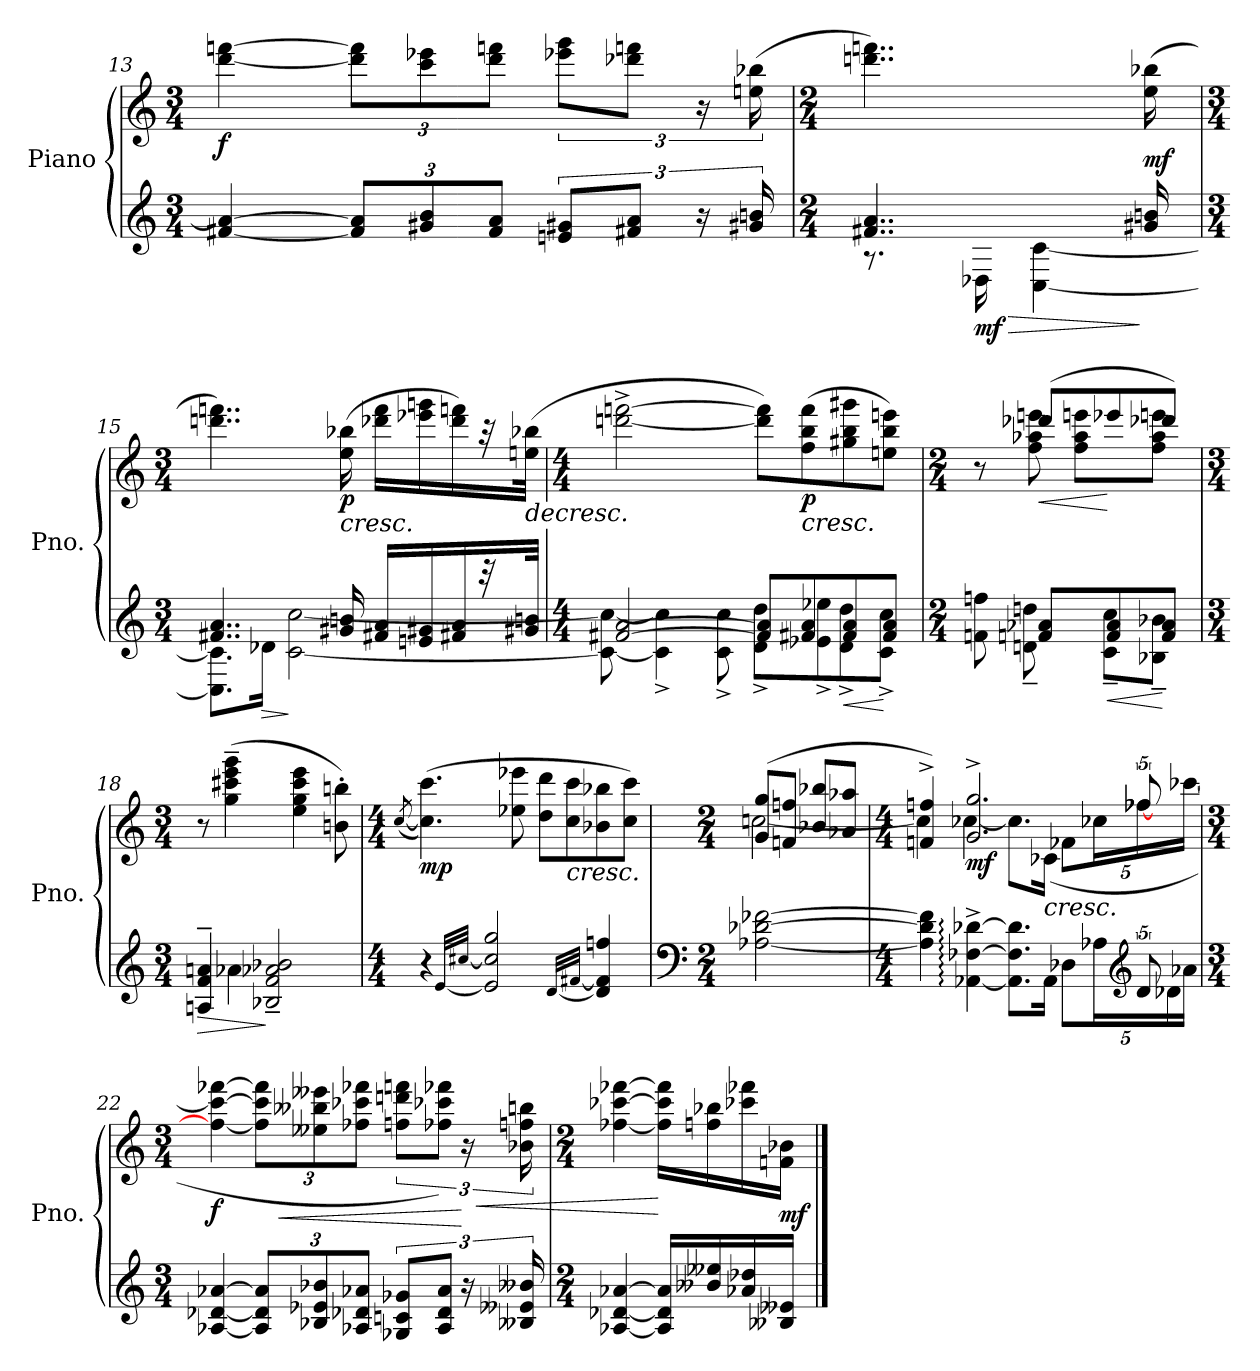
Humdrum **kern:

**kern	**kern	**dynam
*part1	*part1	*part1
*staff2	*staff1	*staff1/2
*I"Piano	*	*
*I'Pno.	*	*
*clefG2	*clefG2	*
*k[]	*k[]	*
*M3/4	*M3/4	*
=13	=13	=13
!	!	!LO:DY:b
[4f#X/ 4a/_	[4ddd\ [4fffn\	f
*Xbrackettup	*Xbrackettup	*
12f#/] 12a/]L	12ddd\] 12fff\]L	.
12g#X/ 12b/	12ccc\ 12eee-X\	.
12f#/ 12a/J	12ddd\ 12fffn\J	.
*brackettup	*brackettup	*
12en/ 12g#X/L	12eee-X\ 12ggg\L	.
12f#X/ 12a/J	12ddd-X\ 12fffn\J	.
24r	24r	.
24g#X/ 24bn/	(>24een\ 24bb-X\	.
=14	=14	=14
*M2/4	*M2/4	*
*^	*	*
4..f#X/ 4..a/	8.r	4..dddn\ 4..fffn\)	.
!	!	!	!LO:HP:b=2
!	!	!	!LO:DY:n=1:b=2
.	16D-X\	.	> mf
.	[4C\ [4c\	.	.
!	!	!	!LO:DY:n=2:a=2
16g#X/ 16bn/	.	(>16ee\ 16bb-X\	] ] mf
!!LO:PB:g=z
=15	=15	=15	=15
*M3/4	*	*M3/4	*
*	*	*MM40	*
4..f#X/ 4..a/	8.C\] 8.c\]L	4..dddn\ 4..fffn\)	.
!	!	!	!LO:HP:b=2
.	16d-X\Jk	.	>
.	[2c\ [2cc\	.	]
!	!	!	!LO:HP:b
!	!	!	!LO:DY:n=1:b
16g#X/ 16bn/	.	(>16ee\ 16bb-X\	< p
16f#X/ 16a/LL	.	16ddd-X\ 16fff\LL	.
16en/ 16g#X/	.	16eee-X\ 16gggn\	.
16f#X/ 16a/	.	16ddd-\ 16fffn\)	.
32r	.	32r	.
!	!	!	!LO:HP:n=1:b
32g#X/ 32bn/JJk	.	(>32een\ 32bb-X\JJk	] >
*v	*v	*	*
.	.	[
=16	=16	=16
*M4/4	*M4/4	*
*^	*	*
[2f#X/ [2a/	8c\_ 8cc\_	[2dddn\^ [2fffn\^	.
.	4c\]^ 4cc\]^	.	.
.	8c\^ 8cc\^	.	.
8f#/] 8a/]L	8d\^ 8dd\^L	8ddd\] 8fff\]L)	.
!	!	!	!LO:HP:b
!	!	!	!LO:DY:n=1:b
8f#X/ 8a/	8e-X\^ 8ee-X\^	(>8ff\ 8bb\ 8fff\	< p
!	!	!	!LO:HP:b=2
!	!	!	!LO:HP:n=1:b
8f#/ 8a/	8d\^ 8dd\^	8gg#X\ 8bb\ 8ggg#X\	< ] >
8f#/ 8a/J	8c\^ 8cc\^J	8een\ 8bb\ 8eeen\J)	[
*v	*v	*	*
.	.	]
!!LO:LB:g=z
=17	=17	=17
*M2/4	*M2/4	*
*^	*^	*
8fn\ 8ffn\	8ryy	8r	8ryy	.
!	!	!	!	!LO:HP:b
8fn/ 8a-X/L	8dn\~ 8ddn\~	(>8ddd-X/L	8ff\ 8aa-X\ 8eeen\	<
!	!	!	!	!LO:HP:b=2
!	!	!	!	!LO:HP:n=1:b
8f/ 8a-/	8c\~ 8cc\~L	8eee-X/	8ff\ 8aa-\ 8eeen\L	< [ >
8f/ 8a-/J	8B-X\~ 8b-X\~J	8ddd-X/J)	8ff\ 8aa-\ 8eeen\J	[
*v	*v	*	*	*
*	*v	*v	*
.	.	]
!!LO:LB:g=z
=18	=18	=18
*M3/4	*M3/4	*
!	!	!LO:HP:b=2
*^	*	*
!	!	!	!LO:HP:n=1:b
4An/~ 4f/~ 4an/~	4a-X\	8r	> >
.	.	(>4gg\~ 4ccc#X\~ 4eee\~ 4ggg\~	.
2B-X/~ 2f/~ 2a-X/~ 2b-X/~	2ryy	.	]
.	.	4ee\ 4gg\ 4ccc#\ 4eee\	.
.	.	8bn\' 8bbn\')	.
*v	*v	*	*
.	.	[
=19	=19	=19
*M4/4	*M4/4	*
.	(>[8qcc/	.
!	!	!LO:DY:b
4r	(>4.cc\] 4.ccc\)	mp
[32qe/LLL	.	.
[32qcc#X/JJJ	.	.
2e/] 2cc#/] 2gg/	.	.
.	8ee-X\ 8eee-X\	.
.	8dd\ 8ddd\L	.
!	!LO:TX:b:i:t=cresc.	!
.	8cc\ 8ccc\	.
[32qd/LLL	.	.
[32qf#X/JJJ	.	.
4d/] 4f#/] 4ffn/	8b-X\ 8bb-X\	.
.	8cc\ 8ccc\J)	.
=20	=20	=20
*clefF4	*	*
*M2/4	*M2/4	*
*	*MM50	*
*	*^	*
[2A-X\ [2d-X\ [2f-X\	(>8g/ 8gg/L	[2ccn\	.
.	8fn/ 8ffn/J	.	.
.	8b-X/ 8bb-X/L	.	.
.	8a-X/ 8aa-X/J	.	.
*	*v	*v	*
!!LO:LB:g=z
=21	=21	=21
*M4/4	*M4/4	*
*^	*^	*
*	*	*	*^	*
4A-\] 4d-\] 4f-\]	2.ryy	4fn/^ 4ffn/^)	4cc\]	2.ryy	.
!	!	!	!	!	!LO:DY:b
[4AA-X\:^ [4F-X\:^ [4d-X\:^	.	2.g/^ 2.gg/^	[4cc-X\	.	mf
8.AA-\] 8.F-\] 8.d-\]L	.	.	8.cc-\L]	.	.
!	!	!	!	!	!LO:HP:b
16AA-\Jk	.	.	(>16c-X\Jk	.	<
*	*Xbrackettup	*	*Xbrackettup	*brackettup	*
20ryy	10D-X\L	.	10f-X\L	20ryy	.
20ryy	.	.	.	20ryy	.
20ryy	20A-X\L	.	20cc-X\L	20ryy	.
*clefG2	*	*	*	*	*
10d-/	20d-X\	.	[20ff-X\	10ff-X/	.
.	20a-X\JJ	.	[20ccc-X\JJ	.	.
*v	*v	*	*	*	*
*	*v	*v	*v	*
.	.	]
=22	=22	=22
*M3/4	*M3/4	*
!	!	!LO:DY:b
[4A-X/ [4d-X/ [4a-X/	4ff-\_ 4ccc-\_ [4fff-X\	f
*	*Xbrackettup	*
12A-/] 12d-/] 12a-/]L	12ff-\] 12ccc-\] 12fff-\]L	.
!	!	!LO:HP:b
12B-X/ 12e-X/ 12b-X/	12ee--X\ 12bb--X\ 12eee--X\	<
12A-X/ 12d-X/ 12a-X/J	12ff-X\ 12ccc-X\ 12fff-X\J	.
*brackettup	*brackettup	*
12G-X/ 12cn/ 12g-X/L	12ffn\ 12dddn\ 12fffn\L	.
12A-/ 12d-/ 12a-/J	12ff-X\ 12ccc-X\ 12fff-X\J)	.
24r	24r	[
!	!	!LO:HP:b
24B--X/ 24e--X/ 24b--X/	24b-X\ 24ffn\ 24bbn\	<
!!LO:PB:g=z
=23	=23	=23
*M2/4	*M2/4	*
[4A-X/ [4d-X/ [4a-X/	[4ff-X\ [4ccc-X\ [4fff-X\	.
16A-/] 16d-/] 16a-/]LL	16ff-\] 16ccc-\] 16fff-\]LL	[
16b--X/ 16ee--X/	16ffn\ 16bb-X\	.
16a-X/ 16dd-X/	16ccc-X\ 16fff-X\	[
!	!	!LO:DY:b
16B--X/ 16e--X/JJ	16fn\ 16b-X\JJ	mf
==	==	==
*-	*-	*-
